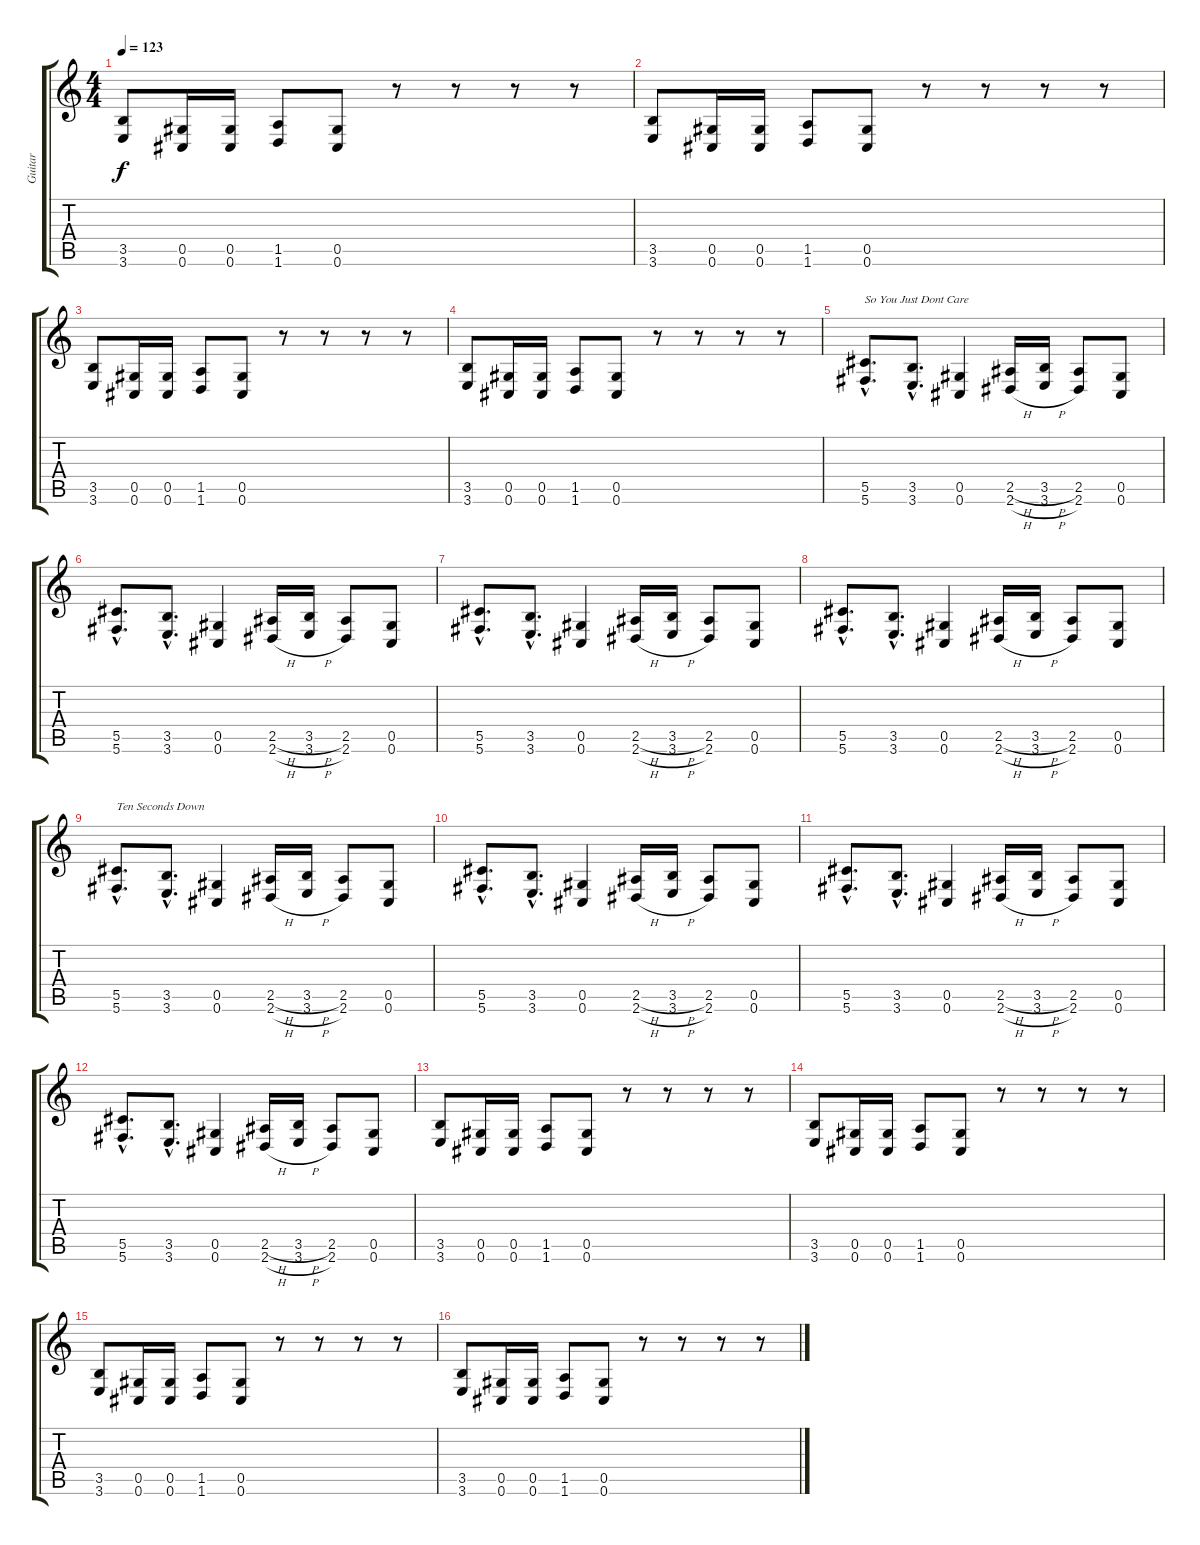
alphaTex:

\track ("Guitar" "Guitar") {instrument distortionguitar}
\staff {score tabs}
\tuning (Eb4 Bb3 Gb3 Db3 Ab2 Db2) {hide}
\ts (4 4)
\tempo 123
\clef g2
\ks c
(3.5 3.6).8{dy f} (0.5 0.6).16 (0.5 0.6).16 (1.5 1.6).8 (0.5 0.6).8 r.8 r.8 r.8 r.8 |
(3.5 3.6).8 (0.5 0.6).16 (0.5 0.6).16 (1.5 1.6).8 (0.5 0.6).8 r.8 r.8 r.8 r.8 |
(3.5 3.6).8 (0.5 0.6).16 (0.5 0.6).16 (1.5 1.6).8 (0.5 0.6).8 r.8 r.8 r.8 r.8 |
(3.5 3.6).8 (0.5 0.6).16 (0.5 0.6).16 (1.5 1.6).8 (0.5 0.6).8 r.8 r.8 r.8 r.8 |
(5.5{hac} 5.6{hac}).8{d txt "So You Just Dont Care"} (3.5{hac} 3.6{hac}).8{d} (0.5 0.6).4 (2.5{h} 2.6{h}).16 (3.5{h} 3.6{h}).16 (2.5 2.6).8 (0.5 0.6).8 |
(5.5{hac} 5.6{hac}).8{d} (3.5{hac} 3.6{hac}).8{d} (0.5 0.6).4 (2.5{h} 2.6{h}).16 (3.5{h} 3.6{h}).16 (2.5 2.6).8 (0.5 0.6).8 |
(5.5{hac} 5.6{hac}).8{d} (3.5{hac} 3.6{hac}).8{d} (0.5 0.6).4 (2.5{h} 2.6{h}).16 (3.5{h} 3.6{h}).16 (2.5 2.6).8 (0.5 0.6).8 |
(5.5{hac} 5.6{hac}).8{d} (3.5{hac} 3.6{hac}).8{d} (0.5 0.6).4 (2.5{h} 2.6{h}).16 (3.5{h} 3.6{h}).16 (2.5 2.6).8 (0.5 0.6).8 |
(5.5{hac} 5.6{hac}).8{d txt "Ten Seconds Down"} (3.5{hac} 3.6{hac}).8{d} (0.5 0.6).4 (2.5{h} 2.6{h}).16 (3.5{h} 3.6{h}).16 (2.5 2.6).8 (0.5 0.6).8 |
(5.5{hac} 5.6{hac}).8{d} (3.5{hac} 3.6{hac}).8{d} (0.5 0.6).4 (2.5{h} 2.6{h}).16 (3.5{h} 3.6{h}).16 (2.5 2.6).8 (0.5 0.6).8 |
(5.5{hac} 5.6{hac}).8{d} (3.5{hac} 3.6{hac}).8{d} (0.5 0.6).4 (2.5{h} 2.6{h}).16 (3.5{h} 3.6{h}).16 (2.5 2.6).8 (0.5 0.6).8 |
(5.5{hac} 5.6{hac}).8{d} (3.5{hac} 3.6{hac}).8{d} (0.5 0.6).4 (2.5{h} 2.6{h}).16 (3.5{h} 3.6{h}).16 (2.5 2.6).8 (0.5 0.6).8 |
(3.5 3.6).8 (0.5 0.6).16 (0.5 0.6).16 (1.5 1.6).8 (0.5 0.6).8 r.8 r.8 r.8 r.8 |
(3.5 3.6).8 (0.5 0.6).16 (0.5 0.6).16 (1.5 1.6).8 (0.5 0.6).8 r.8 r.8 r.8 r.8 |
(3.5 3.6).8 (0.5 0.6).16 (0.5 0.6).16 (1.5 1.6).8 (0.5 0.6).8 r.8 r.8 r.8 r.8 |
(3.5 3.6).8 (0.5 0.6).16 (0.5 0.6).16 (1.5 1.6).8 (0.5 0.6).8 r.8 r.8 r.8 r.8
